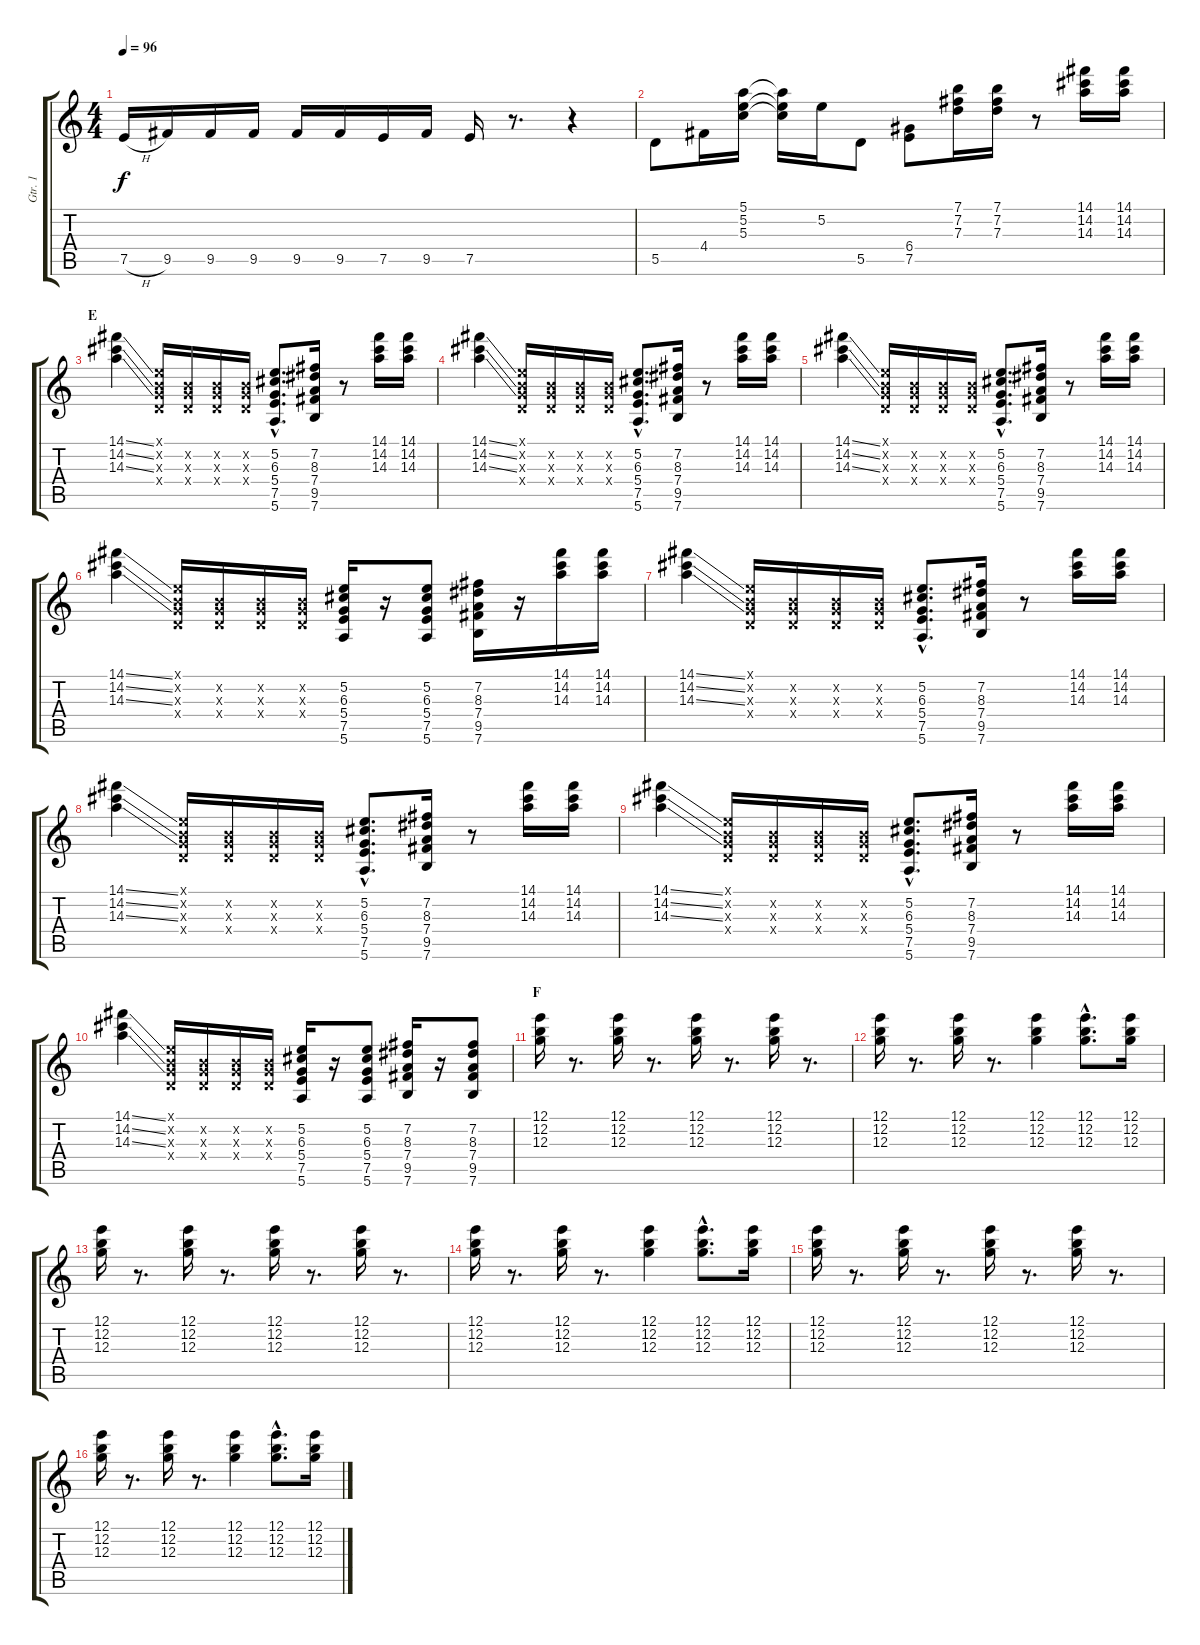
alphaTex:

\track ("Gtr. 1" "Gtr. 1") {instrument distortionguitar}
\staff {score tabs}
\tuning (E4 B3 G3 D3 A2 E2) {hide}
\ts (4 4)
\tempo 96
\clef g2
\ks c
7.5{h}.16{dy f} 9.5.16 9.5.16 9.5.16 9.5.16 9.5.16 7.5.16 9.5.16 7.5.16 r.8{d} r.4 |
5.5.8 4.4.16 (5.1 5.2 5.3).16 (5.1{t} 5.2{t} 5.3{t}).16 5.2.16 5.5.8 (6.4 7.5).8 (7.1 7.2 7.3).16 (7.1 7.2 7.3).16 r.8 (14.1 14.2 14.3).16 (14.1 14.2 14.3).16 |
\section ("" "E")
(14.1{ss} 14.2{ss} 14.3{ss}).4 (0.1{x} 0.2{x} 0.3{x} 0.4{x}).16 (0.2{x} 0.3{x} 0.4{x}).16 (0.2{x} 0.3{x} 0.4{x}).16 (0.2{x} 0.3{x} 0.4{x}).16 (5.2{hac} 6.3{hac} 5.4{hac} 7.5{hac} 5.6{hac}).8{d} (7.2 8.3 7.4 9.5 7.6).16 r.8 (14.1 14.2 14.3).16 (14.1 14.2 14.3).16 |
(14.1{ss} 14.2{ss} 14.3{ss}).4 (0.1{x} 0.2{x} 0.3{x} 0.4{x}).16 (0.2{x} 0.3{x} 0.4{x}).16 (0.2{x} 0.3{x} 0.4{x}).16 (0.2{x} 0.3{x} 0.4{x}).16 (5.2{hac} 6.3{hac} 5.4{hac} 7.5{hac} 5.6{hac}).8{d} (7.2 8.3 7.4 9.5 7.6).16 r.8 (14.1 14.2 14.3).16 (14.1 14.2 14.3).16 |
(14.1{ss} 14.2{ss} 14.3{ss}).4 (0.1{x} 0.2{x} 0.3{x} 0.4{x}).16 (0.2{x} 0.3{x} 0.4{x}).16 (0.2{x} 0.3{x} 0.4{x}).16 (0.2{x} 0.3{x} 0.4{x}).16 (5.2{hac} 6.3{hac} 5.4{hac} 7.5{hac} 5.6{hac}).8{d} (7.2 8.3 7.4 9.5 7.6).16 r.8 (14.1 14.2 14.3).16 (14.1 14.2 14.3).16 |
(14.1{ss} 14.2{ss} 14.3{ss}).4 (0.1{x} 0.2{x} 0.3{x} 0.4{x}).16 (0.2{x} 0.3{x} 0.4{x}).16 (0.2{x} 0.3{x} 0.4{x}).16 (0.2{x} 0.3{x} 0.4{x}).16 (5.2 6.3 5.4 7.5 5.6).16 r.16 (5.2 6.3 5.4 7.5 5.6).8 (7.2 8.3 7.4 9.5 7.6).16 r.16 (14.1 14.2 14.3).16 (14.1 14.2 14.3).16 |
(14.1{ss} 14.2{ss} 14.3{ss}).4 (0.1{x} 0.2{x} 0.3{x} 0.4{x}).16 (0.2{x} 0.3{x} 0.4{x}).16 (0.2{x} 0.3{x} 0.4{x}).16 (0.2{x} 0.3{x} 0.4{x}).16 (5.2{hac} 6.3{hac} 5.4{hac} 7.5{hac} 5.6{hac}).8{d} (7.2 8.3 7.4 9.5 7.6).16 r.8 (14.1 14.2 14.3).16 (14.1 14.2 14.3).16 |
(14.1{ss} 14.2{ss} 14.3{ss}).4 (0.1{x} 0.2{x} 0.3{x} 0.4{x}).16 (0.2{x} 0.3{x} 0.4{x}).16 (0.2{x} 0.3{x} 0.4{x}).16 (0.2{x} 0.3{x} 0.4{x}).16 (5.2{hac} 6.3{hac} 5.4{hac} 7.5{hac} 5.6{hac}).8{d} (7.2 8.3 7.4 9.5 7.6).16 r.8 (14.1 14.2 14.3).16 (14.1 14.2 14.3).16 |
(14.1{ss} 14.2{ss} 14.3{ss}).4 (0.1{x} 0.2{x} 0.3{x} 0.4{x}).16 (0.2{x} 0.3{x} 0.4{x}).16 (0.2{x} 0.3{x} 0.4{x}).16 (0.2{x} 0.3{x} 0.4{x}).16 (5.2{hac} 6.3{hac} 5.4{hac} 7.5{hac} 5.6{hac}).8{d} (7.2 8.3 7.4 9.5 7.6).16 r.8 (14.1 14.2 14.3).16 (14.1 14.2 14.3).16 |
(14.1{ss} 14.2{ss} 14.3{ss}).4 (0.1{x} 0.2{x} 0.3{x} 0.4{x}).16 (0.2{x} 0.3{x} 0.4{x}).16 (0.2{x} 0.3{x} 0.4{x}).16 (0.2{x} 0.3{x} 0.4{x}).16 (5.2 6.3 5.4 7.5 5.6).16 r.16 (5.2 6.3 5.4 7.5 5.6).8 (7.2 8.3 7.4 9.5 7.6).16 r.16 (7.2 8.3 7.4 9.5 7.6).8 |
\section ("" "F")
(12.1 12.2 12.3).16 r.8{d} (12.1 12.2 12.3).16 r.8{d} (12.1 12.2 12.3).16 r.8{d} (12.1 12.2 12.3).16 r.8{d} |
(12.1 12.2 12.3).16 r.8{d} (12.1 12.2 12.3).16 r.8{d} (12.1 12.2 12.3).4 (12.1{hac} 12.2{hac} 12.3{hac}).8{d} (12.1 12.2 12.3).16 |
(12.1 12.2 12.3).16 r.8{d} (12.1 12.2 12.3).16 r.8{d} (12.1 12.2 12.3).16 r.8{d} (12.1 12.2 12.3).16 r.8{d} |
(12.1 12.2 12.3).16 r.8{d} (12.1 12.2 12.3).16 r.8{d} (12.1 12.2 12.3).4 (12.1{hac} 12.2{hac} 12.3{hac}).8{d} (12.1 12.2 12.3).16 |
(12.1 12.2 12.3).16 r.8{d} (12.1 12.2 12.3).16 r.8{d} (12.1 12.2 12.3).16 r.8{d} (12.1 12.2 12.3).16 r.8{d} |
(12.1 12.2 12.3).16 r.8{d} (12.1 12.2 12.3).16 r.8{d} (12.1 12.2 12.3).4 (12.1{hac} 12.2{hac} 12.3{hac}).8{d} (12.1 12.2 12.3).16
